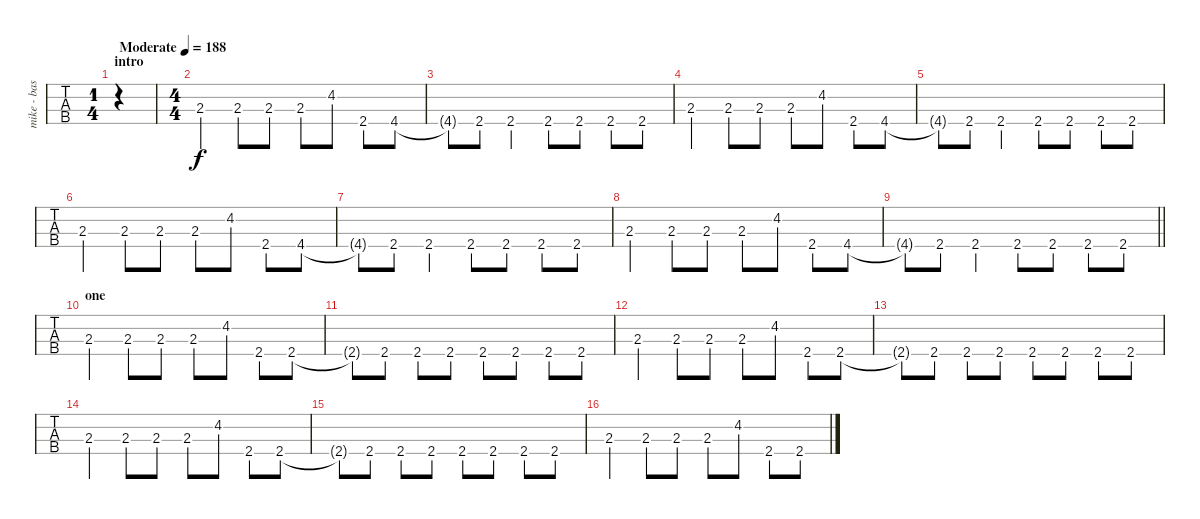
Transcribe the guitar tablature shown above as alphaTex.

\track ("mike - bass" "mike - bas") {instrument electricbasspick}
\staff {tabs}
\tuning (Gb2 Db2 Ab1 Eb1) {hide}
\ts (1 4)
\section ("" "intro")
\tempo (188 "Moderate")
\clef f4
\ks c
r.4{dy f instrument electricbasspick} |
\ts (4 4)
2.3.4 2.3.8 2.3.8 2.3.8 4.2.8 2.4.8 4.4.8 |
4.4{t}.8 2.4.8 2.4.4 2.4.8 2.4.8 2.4.8 2.4.8 |
2.3.4 2.3.8 2.3.8 2.3.8 4.2.8 2.4.8 4.4.8 |
4.4{t}.8 2.4.8 2.4.4 2.4.8 2.4.8 2.4.8 2.4.8 |
2.3.4 2.3.8 2.3.8 2.3.8 4.2.8 2.4.8 4.4.8 |
4.4{t}.8 2.4.8 2.4.4 2.4.8 2.4.8 2.4.8 2.4.8 |
2.3.4 2.3.8 2.3.8 2.3.8 4.2.8 2.4.8 4.4.8 |
\barLineRight lightlight
4.4{t}.8 2.4.8 2.4.4 2.4.8 2.4.8 2.4.8 2.4.8 |
\section ("" "one")
2.3.4 2.3.8 2.3.8 2.3.8 4.2.8 2.4.8 2.4.8 |
2.4{t}.8 2.4.8 2.4.8 2.4.8 2.4.8 2.4.8 2.4.8 2.4.8 |
2.3.4 2.3.8 2.3.8 2.3.8 4.2.8 2.4.8 2.4.8 |
2.4{t}.8 2.4.8 2.4.8 2.4.8 2.4.8 2.4.8 2.4.8 2.4.8 |
2.3.4 2.3.8 2.3.8 2.3.8 4.2.8 2.4.8 2.4.8 |
2.4{t}.8 2.4.8 2.4.8 2.4.8 2.4.8 2.4.8 2.4.8 2.4.8 |
2.3.4 2.3.8 2.3.8 2.3.8 4.2.8 2.4.8 2.4.8
